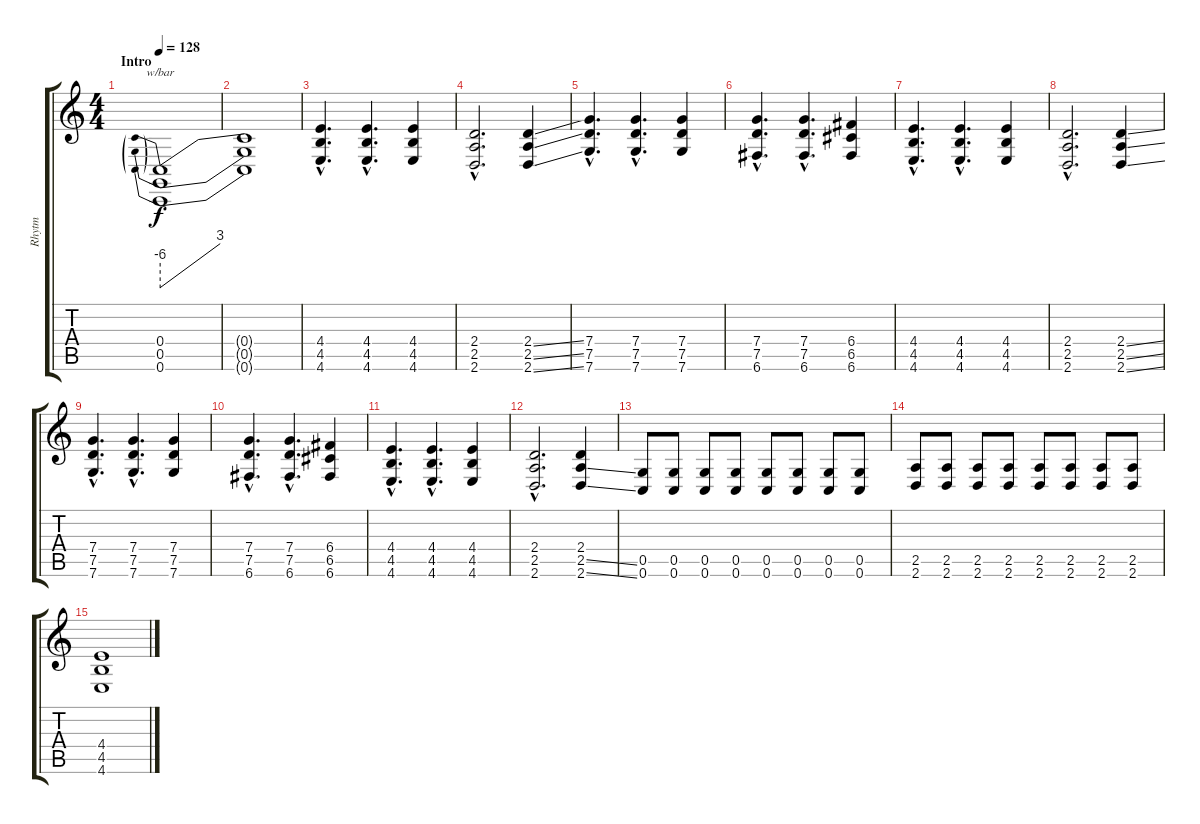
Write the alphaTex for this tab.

\track ("Rhytm" "Rhytm") {instrument distortionguitar}
\staff {score tabs}
\tuning (D4 A3 F3 C3 G2 C2) {hide}
\ts (4 4)
\section ("" "Intro")
\tempo 128
\clef g2
\ks c
(0.4 0.5 0.6).1{tbe (predivedive default 0 -24 60 12) dy f volume 15 instrument distortionguitar} |
(0.4{t} 0.5{t} 0.6{t}).1 |
(4.4{hac} 4.5{hac} 4.6{hac}).4{d} (4.4{hac} 4.5{hac} 4.6{hac}).4{d} (4.4 4.5 4.6).4 |
(2.4{hac} 2.5{hac} 2.6{hac}).2{d} (2.4{ss} 2.5{ss} 2.6{ss}).4 |
(7.4{hac} 7.5{hac} 7.6{hac}).4{d} (7.4{hac} 7.5{hac} 7.6{hac}).4{d} (7.4 7.5 7.6).4 |
(7.4{hac} 7.5{hac} 6.6{hac}).4{d} (7.4{hac} 7.5{hac} 6.6{hac}).4{d} (6.4 6.5 6.6).4 |
(4.4{hac} 4.5{hac} 4.6{hac}).4{d volume 13} (4.4{hac} 4.5{hac} 4.6{hac}).4{d} (4.4 4.5 4.6).4 |
(2.4{hac} 2.5{hac} 2.6{hac}).2{d} (2.4{ss} 2.5{ss} 2.6{ss}).4 |
(7.4{hac} 7.5{hac} 7.6{hac}).4{d} (7.4{hac} 7.5{hac} 7.6{hac}).4{d} (7.4 7.5 7.6).4 |
(7.4{hac} 7.5{hac} 6.6{hac}).4{d} (7.4{hac} 7.5{hac} 6.6{hac}).4{d} (6.4 6.5 6.6).4 |
(4.4{hac} 4.5{hac} 4.6{hac}).4{d} (4.4{hac} 4.5{hac} 4.6{hac}).4{d} (4.4 4.5 4.6).4 |
(2.4{hac} 2.5{hac} 2.6{hac}).2{d} (2.4 2.5{ss} 2.6{ss}).4 |
(0.5 0.6).8 (0.5 0.6).8 (0.5 0.6).8 (0.5 0.6).8 (0.5 0.6).8 (0.5 0.6).8 (0.5 0.6).8 (0.5 0.6).8 |
(2.5 2.6).8 (2.5 2.6).8 (2.5 2.6).8 (2.5 2.6).8 (2.5 2.6).8 (2.5 2.6).8 (2.5 2.6).8 (2.5 2.6).8 |
(4.4 4.5 4.6).1{volume 0}
